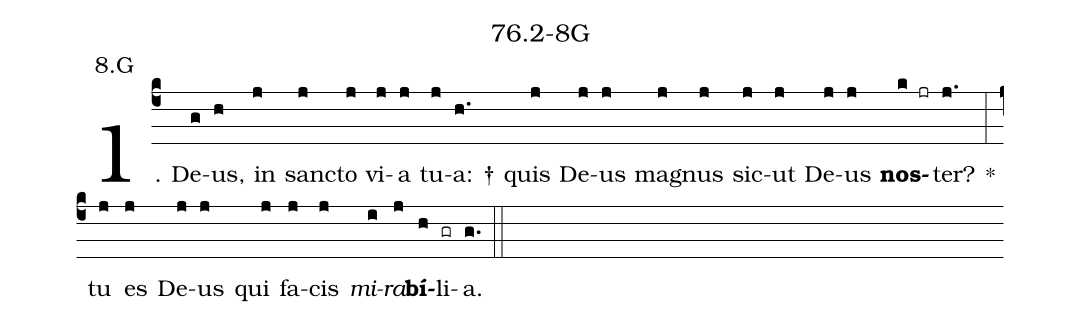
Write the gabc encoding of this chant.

name: 76.2-8G;
annotation: 8.G;
%%
(c4)1. De(g)us,(h) in(j) sanc(j)to(j) vi(j)a(j) tu(j)a: †(h.) quis(j) De(j)us(j) ma(j)gnus(j) sic(j)ut(j) De(j)us(j) <b>nos</b>(k jr)ter?(j.) *(:) tu(j) es(j) De(j)us(j) qui(j) fa(j)cis(j) <i>mi</i>(i)<i>ra</i>(j)<b>bí</b>(h)li(gr)a.(g.) (::)
